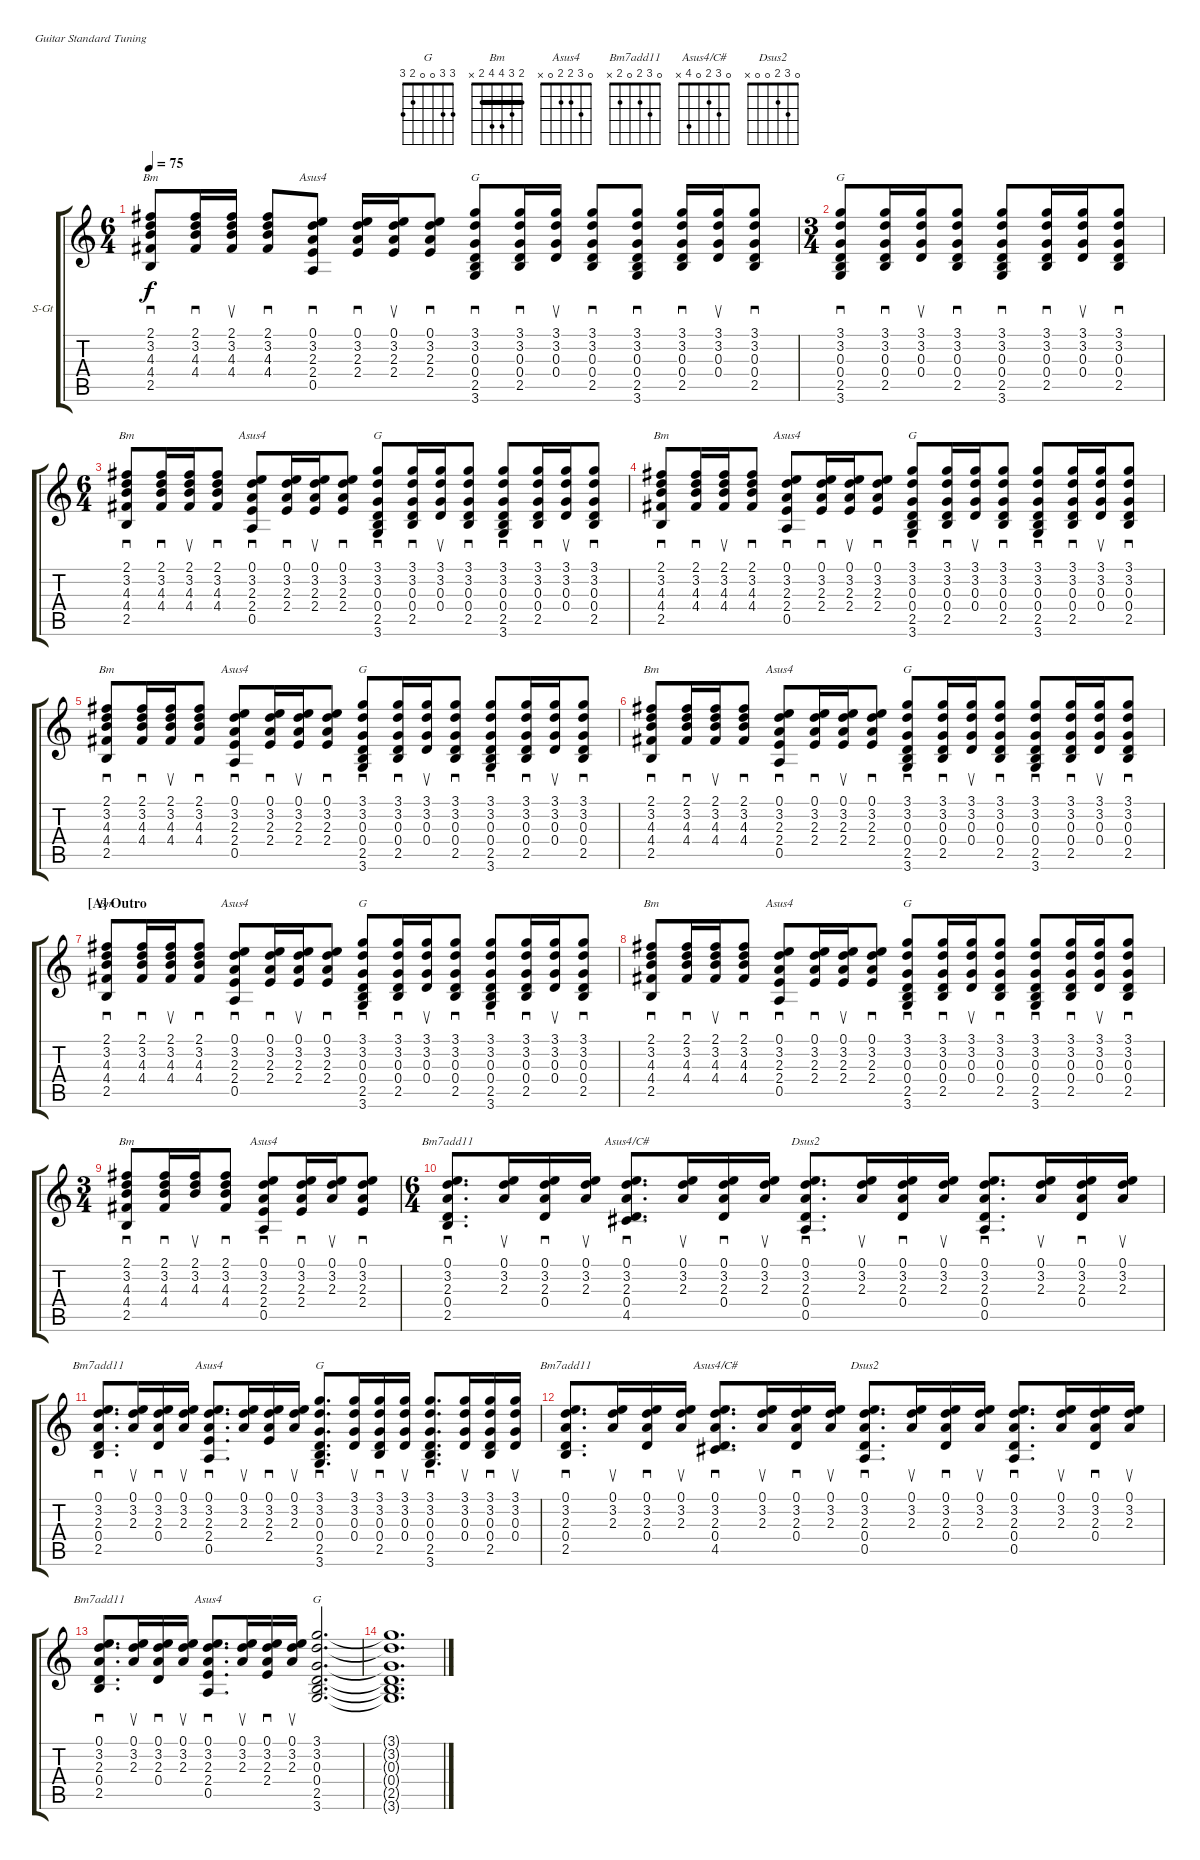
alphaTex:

\defaultSystemsLayout 4
\bracketExtendMode groupsimilarinstruments
\firstSystemTrackNameOrientation horizontal
\otherSystemsTrackNameOrientation horizontal
\track ("R.Guitar" "S-Gt") {instrument acousticguitarsteel}
\staff {score tabs}
\tuning (E4 B3 G3 D3 A2 E2)
\chord ("G" 3 3 0 0 2 3) {showfingering false}
\chord ("Bm" 2 3 4 4 2 x) {showfingering false barre 2}
\chord ("Asus4" 0 3 2 2 0 x) {showfingering false}
\chord ("Bm7add11" 0 3 2 0 2 x) {showfingering false}
\chord ("Asus4/C#" 0 3 2 0 4 x) {showfingering false}
\chord ("Dsus2" 0 3 2 0 0 x) {showfingering false}
\ts (6 4)
\tempo 75
\clef g2
\ks c
(4.3 4.4 2.5 3.2 2.1).8{sd ch "Bm" dy f} (3.2 2.1 4.3 4.4).16{sd} (3.2 2.1 4.3 4.4).16{su} (4.3 3.2 2.1 4.4).8{sd} (2.4 2.3 0.1 3.2 0.5).8{sd ch "Asus4"} (2.3 3.2 0.1 2.4).16{sd} (2.3 3.2 0.1 2.4).16{su} (2.3 3.2 0.1 2.4).8{sd} (0.4 2.5 0.3 3.6 3.2 3.1).8{sd ch "G"} (0.3 3.2 3.1 0.4 2.5).16{sd} (0.3 3.2 3.1 0.4).16{su} (0.3 3.2 3.1 0.4 2.5).8{sd} (0.4 2.5 0.3 3.6 3.2 3.1).8{sd} (0.3 3.2 3.1 0.4 2.5).16{sd} (0.3 3.2 3.1 0.4).16{su} (0.3 3.2 3.1 0.4 2.5).8{sd} |
\ts (3 4)
\beaming (8 3 3)
(0.4 2.5 0.3 3.6 3.2 3.1).8{sd ch "G"} (0.3 3.2 3.1 0.4 2.5).16{sd} (0.3 3.2 3.1 0.4).16{su} (0.3 3.2 3.1 0.4 2.5).8{sd} (0.4 2.5 0.3 3.6 3.2 3.1).8{sd} (0.3 3.2 3.1 0.4 2.5).16{sd} (0.3 3.2 3.1 0.4).16{su} (0.3 3.2 3.1 0.4 2.5).8{sd} |
\ts (6 4)
\beaming (8 3 3 3 3)
(4.3 4.4 2.5 3.2 2.1).8{sd ch "Bm"} (3.2 2.1 4.3 4.4).16{sd} (3.2 2.1 4.3 4.4).16{su} (4.3 3.2 2.1 4.4).8{sd} (2.4 2.3 0.1 3.2 0.5).8{sd ch "Asus4"} (2.3 3.2 0.1 2.4).16{sd} (2.3 3.2 0.1 2.4).16{su} (2.3 3.2 0.1 2.4).8{sd} (0.4 2.5 0.3 3.6 3.2 3.1).8{sd ch "G"} (0.3 3.2 3.1 0.4 2.5).16{sd} (0.3 3.2 3.1 0.4).16{su} (0.3 3.2 3.1 0.4 2.5).8{sd} (0.4 2.5 0.3 3.6 3.2 3.1).8{sd} (0.3 3.2 3.1 0.4 2.5).16{sd} (0.3 3.2 3.1 0.4).16{su} (0.3 3.2 3.1 0.4 2.5).8{sd} |
(4.3 4.4 2.5 3.2 2.1).8{sd ch "Bm"} (3.2 2.1 4.3 4.4).16{sd} (3.2 2.1 4.3 4.4).16{su} (4.3 3.2 2.1 4.4).8{sd} (2.4 2.3 0.1 3.2 0.5).8{sd ch "Asus4"} (2.3 3.2 0.1 2.4).16{sd} (2.3 3.2 0.1 2.4).16{su} (2.3 3.2 0.1 2.4).8{sd} (0.4 2.5 0.3 3.6 3.2 3.1).8{sd ch "G"} (0.3 3.2 3.1 0.4 2.5).16{sd} (0.3 3.2 3.1 0.4).16{su} (0.3 3.2 3.1 0.4 2.5).8{sd} (0.4 2.5 0.3 3.6 3.2 3.1).8{sd} (0.3 3.2 3.1 0.4 2.5).16{sd} (0.3 3.2 3.1 0.4).16{su} (0.3 3.2 3.1 0.4 2.5).8{sd} |
(4.3 4.4 2.5 3.2 2.1).8{sd ch "Bm"} (3.2 2.1 4.3 4.4).16{sd} (3.2 2.1 4.3 4.4).16{su} (4.3 3.2 2.1 4.4).8{sd} (2.4 2.3 0.1 3.2 0.5).8{sd ch "Asus4"} (2.3 3.2 0.1 2.4).16{sd} (2.3 3.2 0.1 2.4).16{su} (2.3 3.2 0.1 2.4).8{sd} (0.4 2.5 0.3 3.6 3.2 3.1).8{sd ch "G"} (0.3 3.2 3.1 0.4 2.5).16{sd} (0.3 3.2 3.1 0.4).16{su} (0.3 3.2 3.1 0.4 2.5).8{sd} (0.4 2.5 0.3 3.6 3.2 3.1).8{sd} (0.3 3.2 3.1 0.4 2.5).16{sd} (0.3 3.2 3.1 0.4).16{su} (0.3 3.2 3.1 0.4 2.5).8{sd} |
(4.3 4.4 2.5 3.2 2.1).8{sd ch "Bm"} (3.2 2.1 4.3 4.4).16{sd} (3.2 2.1 4.3 4.4).16{su} (4.3 3.2 2.1 4.4).8{sd} (2.4 2.3 0.1 3.2 0.5).8{sd ch "Asus4"} (2.3 3.2 0.1 2.4).16{sd} (2.3 3.2 0.1 2.4).16{su} (2.3 3.2 0.1 2.4).8{sd} (0.4 2.5 0.3 3.6 3.2 3.1).8{sd ch "G"} (0.3 3.2 3.1 0.4 2.5).16{sd} (0.3 3.2 3.1 0.4).16{su} (0.3 3.2 3.1 0.4 2.5).8{sd} (0.4 2.5 0.3 3.6 3.2 3.1).8{sd} (0.3 3.2 3.1 0.4 2.5).16{sd} (0.3 3.2 3.1 0.4).16{su} (0.3 3.2 3.1 0.4 2.5).8{sd} |
\section ("A" "Outro")
(4.3 4.4 2.5 3.2 2.1).8{sd ch "Bm"} (3.2 2.1 4.3 4.4).16{sd} (3.2 2.1 4.3 4.4).16{su} (4.3 3.2 2.1 4.4).8{sd} (2.4 2.3 0.1 3.2 0.5).8{sd ch "Asus4"} (2.3 3.2 0.1 2.4).16{sd} (2.3 3.2 0.1 2.4).16{su} (2.3 3.2 0.1 2.4).8{sd} (0.4 2.5 0.3 3.6 3.2 3.1).8{sd ch "G"} (0.3 3.2 3.1 0.4 2.5).16{sd} (0.3 3.2 3.1 0.4).16{su} (0.3 3.2 3.1 0.4 2.5).8{sd} (0.4 2.5 0.3 3.6 3.2 3.1).8{sd} (0.3 3.2 3.1 0.4 2.5).16{sd} (0.3 3.2 3.1 0.4).16{su} (0.3 3.2 3.1 0.4 2.5).8{sd} |
(4.3 4.4 2.5 3.2 2.1).8{sd ch "Bm"} (3.2 2.1 4.3 4.4).16{sd} (3.2 2.1 4.3 4.4).16{su} (4.3 3.2 2.1 4.4).8{sd} (2.4 2.3 0.1 3.2 0.5).8{sd ch "Asus4"} (2.3 3.2 0.1 2.4).16{sd} (2.3 3.2 0.1 2.4).16{su} (2.3 3.2 0.1 2.4).8{sd} (0.4 2.5 0.3 3.6 3.2 3.1).8{sd ch "G"} (0.3 3.2 3.1 0.4 2.5).16{sd} (0.3 3.2 3.1 0.4).16{su} (0.3 3.2 3.1 0.4 2.5).8{sd} (0.4 2.5 0.3 3.6 3.2 3.1).8{sd} (0.3 3.2 3.1 0.4 2.5).16{sd} (0.3 3.2 3.1 0.4).16{su} (0.3 3.2 3.1 0.4 2.5).8{sd} |
\ts (3 4)
\beaming (8 3 3 3 3)
(4.3 4.4 2.5 3.2 2.1).8{sd ch "Bm"} (3.2 2.1 4.3 4.4).16{sd} (3.2 2.1 4.3).16{su} (4.3 3.2 2.1 4.4).8{sd} (2.4 2.3 0.1 3.2 0.5).8{sd ch "Asus4"} (2.3 3.2 0.1 2.4).16{sd} (2.3 3.2 0.1).16{su} (2.3 3.2 0.1 2.4).8{sd} |
\ts (6 4)
\beaming (8 3 3 3 3)
(2.3 0.4 2.5 3.2 0.1).8{d sd ch "Bm7add11"} (2.3 3.2 0.1).16{su} (2.3 3.2 0.1 0.4).16{sd} (2.3 3.2 0.1).16{su} (2.3 0.4 4.5 3.2 0.1).8{d sd ch "Asus4/C#"} (2.3 3.2 0.1).16{su} (2.3 3.2 0.1 0.4).16{sd} (2.3 3.2 0.1).16{su} (2.3 0.4 0.5 3.2 0.1).8{d sd ch "Dsus2"} (2.3 3.2 0.1).16{su} (2.3 3.2 0.1 0.4).16{sd} (2.3 3.2 0.1).16{su} (2.3 0.4 0.5 0.1 3.2).8{d sd} (2.3 3.2 0.1).16{su} (2.3 3.2 0.1 0.4).16{sd} (2.3 3.2 0.1).16{su} |
(2.3 0.4 2.5 0.1 3.2).8{d sd ch "Bm7add11"} (2.3 3.2 0.1).16{su} (2.3 3.2 0.1 0.4).16{sd} (2.3 3.2 0.1).16{su} (2.3 2.4 0.5 3.2 0.1).8{d sd ch "Asus4"} (2.3 3.2 0.1).16{su} (2.3 3.2 0.1 2.4).16{sd} (2.3 3.2 0.1).16{su} (0.3 0.4 2.5 3.6 3.2 3.1).8{d sd ch "G"} (0.3 3.2 0.4 3.1).16{su} (0.3 3.2 0.4 2.5 3.1).16{sd} (0.3 3.2 0.4 3.1).16{su} (0.3 0.4 2.5 3.6 3.2 3.1).8{d sd} (0.3 3.2 0.4 3.1).16{su} (0.3 3.2 0.4 2.5 3.1).16{sd} (0.3 3.2 0.4 3.1).16{su} |
\scale
0.60654 (2.3 0.4 2.5 3.2 0.1).8{d sd ch "Bm7add11"} (2.3 3.2 0.1).16{su} (2.3 3.2 0.1 0.4).16{sd} (2.3 3.2 0.1).16{su} (2.3 0.4 4.5 3.2 0.1).8{d sd ch "Asus4/C#"} (2.3 3.2 0.1).16{su} (2.3 3.2 0.1 0.4).16{sd} (2.3 3.2 0.1).16{su} (2.3 0.4 0.5 3.2 0.1).8{d sd ch "Dsus2"} (2.3 3.2 0.1).16{su} (2.3 3.2 0.1 0.4).16{sd} (2.3 3.2 0.1).16{su} (2.3 0.4 0.5 0.1 3.2).8{d sd} (2.3 3.2 0.1).16{su} (2.3 3.2 0.1 0.4).16{sd} (2.3 3.2 0.1).16{su} |
\scale
0.275506 (2.3 0.4 2.5 0.1 3.2).8{d sd ch "Bm7add11"} (2.3 3.2 0.1).16{su} (2.3 3.2 0.1 0.4).16{sd} (2.3 3.2 0.1).16{su} (2.3 2.4 0.5 3.2 0.1).8{d sd ch "Asus4"} (2.3 3.2 0.1).16{su} (2.3 3.2 0.1 2.4).16{sd} (2.3 3.2 0.1).16{su} (0.3 0.4 2.5 3.6 3.2 3.1).2{d ch "G"} |
\scale
0.0581341 (3.6{t} 2.5{t} 0.4{t} 0.3{t} 3.2{t} 3.1{t}).1{d} |
\scale
0.0595874
